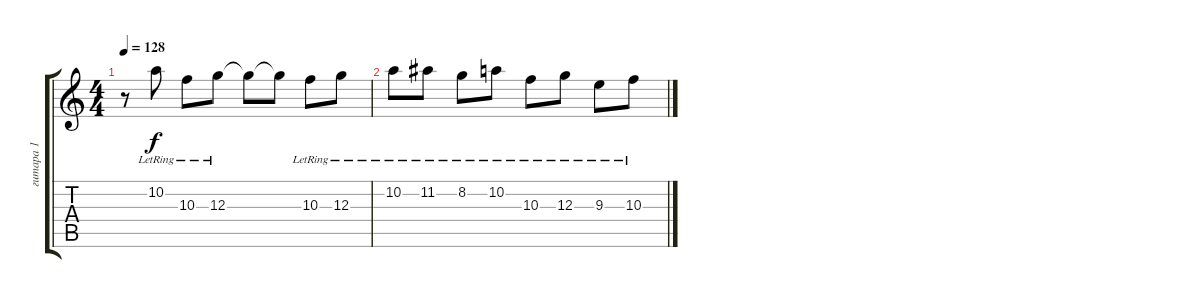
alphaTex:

\track ("гитара 1" "гитара 1") {instrument acousticguitarsteel}
\staff {score tabs}
\tuning (E4 B3 G3 D3 A2 E2) {hide}
\ts (4 4)
\tempo 128
\clef g2
\ks c
r.8{dy f} 10.2{lr}.8 10.3{lr}.8 12.3{lr}.8 12.3{t}.8 12.3{t}.8 10.3{lr}.8 12.3{lr}.8 |
10.2{lr}.8 11.2{lr}.8 8.2{lr}.8 10.2{lr}.8 10.3{lr}.8 12.3{lr}.8 9.3{lr}.8 10.3{lr}.8
